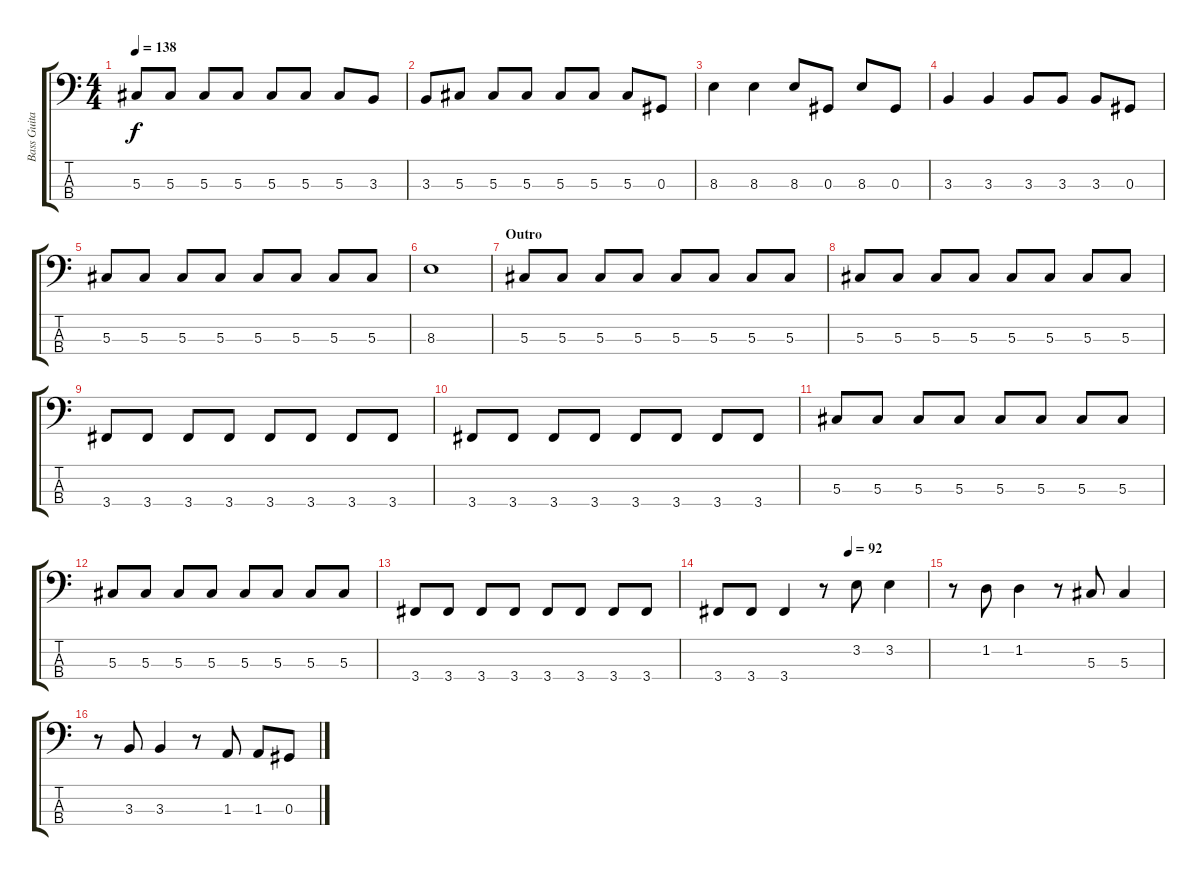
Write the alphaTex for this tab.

\track ("Bass Guitar" "Bass Guita") {instrument electricbasspick}
\staff {score tabs}
\tuning (Gb2 Db2 Ab1 Eb1) {hide}
\ts (4 4)
\tempo 138
\clef f4
\ks c
5.3.8{dy f} 5.3.8 5.3.8 5.3.8 5.3.8 5.3.8 5.3.8 3.3.8 |
3.3.8 5.3.8 5.3.8 5.3.8 5.3.8 5.3.8 5.3.8 0.3.8 |
8.3.4 8.3.4 8.3.8 0.3.8 8.3.8 0.3.8 |
3.3.4 3.3.4 3.3.8 3.3.8 3.3.8 0.3.8 |
5.3.8 5.3.8 5.3.8 5.3.8 5.3.8 5.3.8 5.3.8 5.3.8 |
8.3.1 |
\section ("" "Outro")
5.3.8 5.3.8 5.3.8 5.3.8 5.3.8 5.3.8 5.3.8 5.3.8 |
5.3.8 5.3.8 5.3.8 5.3.8 5.3.8 5.3.8 5.3.8 5.3.8 |
3.4.8 3.4.8 3.4.8 3.4.8 3.4.8 3.4.8 3.4.8 3.4.8 |
3.4.8 3.4.8 3.4.8 3.4.8 3.4.8 3.4.8 3.4.8 3.4.8 |
5.3.8 5.3.8 5.3.8 5.3.8 5.3.8 5.3.8 5.3.8 5.3.8 |
5.3.8 5.3.8 5.3.8 5.3.8 5.3.8 5.3.8 5.3.8 5.3.8 |
3.4.8 3.4.8 3.4.8 3.4.8 3.4.8 3.4.8 3.4.8 3.4.8 |
\tempo (92 0.625)
3.4.8 3.4.8 3.4.4 r.8 3.2.8 3.2.4 |
r.8 1.2.8 1.2.4 r.8 5.3.8 5.3.4 |
r.8 3.3.8 3.3.4 r.8 1.3.8 1.3.8 0.3.8
